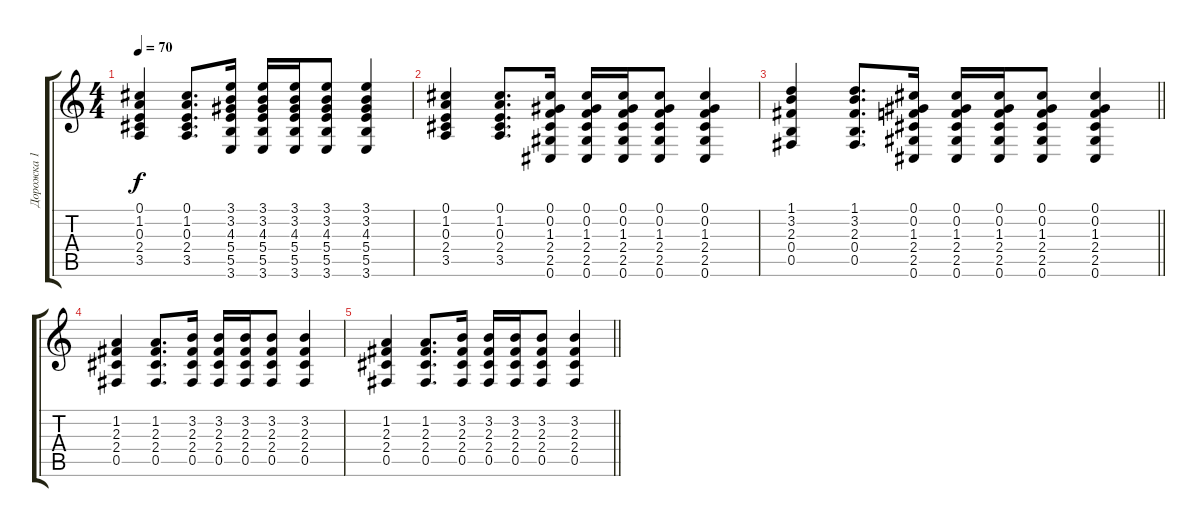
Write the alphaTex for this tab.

\track ("Дорожка 1" "Дорожка 1") {mute instrument acousticguitarsteel}
\staff {score tabs}
\tuning (Db4 Ab3 E3 B2 Gb2 Db2) {hide}
\ts (4 4)
\tempo 70
\clef g2
\ks c
(0.1 1.2 0.3 2.4 3.5).4{dy f} (0.1 1.2 0.3 2.4 3.5).8{d} (3.1 3.2 4.3 5.4 5.5 3.6).16 (3.1 3.2 4.3 5.4 5.5 3.6).16 (3.1 3.2 4.3 5.4 5.5 3.6).16 (3.1 3.2 4.3 5.4 5.5 3.6).8 (3.1 3.2 4.3 5.4 5.5 3.6).4 |
(0.1 1.2 0.3 2.4 3.5).4 (0.1 1.2 0.3 2.4 3.5).8{d} (0.1 0.2 1.3 2.4 2.5 0.6).16 (0.1 0.2 1.3 2.4 2.5 0.6).16 (0.1 0.2 1.3 2.4 2.5 0.6).16 (0.1 0.2 1.3 2.4 2.5 0.6).8 (0.1 0.2 1.3 2.4 2.5 0.6).4 |
\barLineRight lightlight
(1.1 3.2 2.3 0.4 0.5).4 (1.1 3.2 2.3 0.4 0.5).8{d} (0.1 0.2 1.3 2.4 2.5 0.6).16 (0.1 0.2 1.3 2.4 2.5 0.6).16 (0.1 0.2 1.3 2.4 2.5 0.6).16 (0.1 0.2 1.3 2.4 2.5 0.6).8 (0.1 0.2 1.3 2.4 2.5 0.6).4 |
(1.2 2.3 2.4 0.5).4 (1.2 2.3 2.4 0.5).8{d} (3.2 2.3 2.4 0.5).16 (3.2 2.3 2.4 0.5).16 (3.2 2.3 2.4 0.5).16 (3.2 2.3 2.4 0.5).8 (3.2 2.3 2.4 0.5).4 |
\barLineRight lightlight
(1.2 2.3 2.4 0.5).4 (1.2 2.3 2.4 0.5).8{d} (3.2 2.3 2.4 0.5).16 (3.2 2.3 2.4 0.5).16 (3.2 2.3 2.4 0.5).16 (3.2 2.3 2.4 0.5).8 (3.2 2.3 2.4 0.5).4
